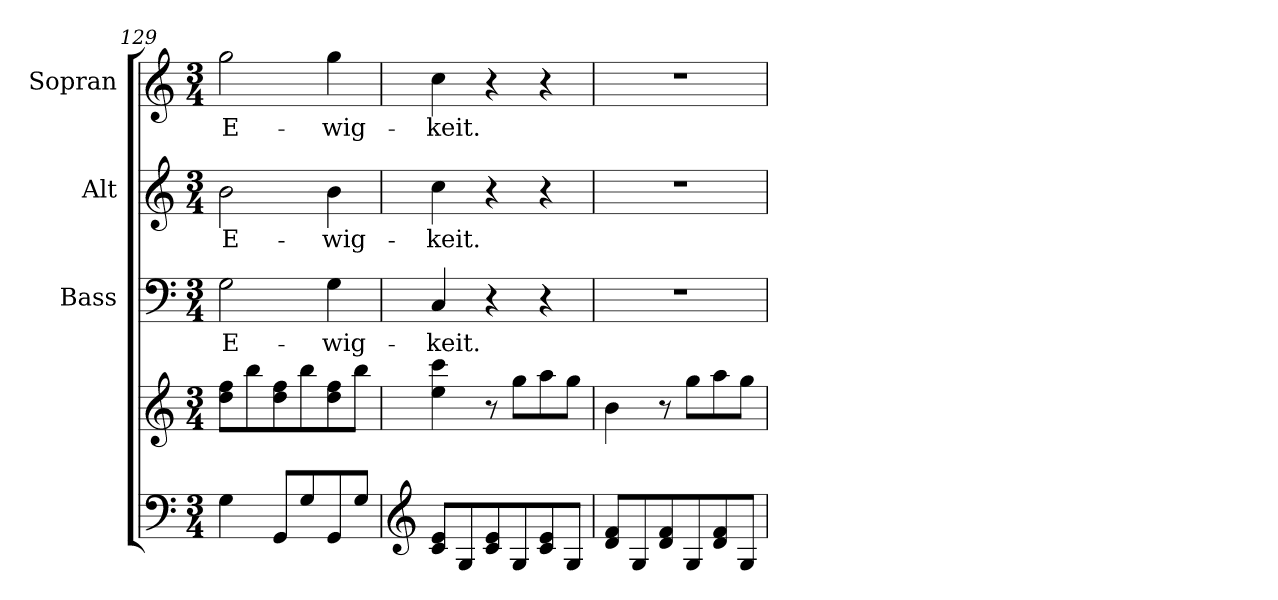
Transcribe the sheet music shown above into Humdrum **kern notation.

**kern	**kern	**kern	**text	**kern	**text	**kern	**text
*part4	*part4	*part3	*part3	*part2	*part2	*part1	*part1
*staff5	*staff4	*staff3	*staff3	*staff2	*staff2	*staff1	*staff1
*	*	*I"Bass	*	*I"Alt	*	*I"Sopran	*
*	*	*I'B.	*	*I'A.	*	*I'S.	*
*clefF4	*clefG2	*clefF4	*	*clefG2	*	*clefG2	*
*k[]	*k[]	*k[]	*	*k[]	*	*k[]	*
*C:	*C:	*C:	*	*C:	*	*C:	*
*M3/4	*M3/4	*M3/4	*	*M3/4	*	*M3/4	*
=129	=129	=129	=129	=129	=129	=129	=129
!	!	!	!LO:LY:b	!	!LO:LY:b	!	!LO:LY:b
4G\	8dd\ 8ff\L	2G\	E-	2b\	E-	2gg\	E-
.	8bb\	.	.	.	.	.	.
8GG/L	8dd\ 8ff\	.	.	.	.	.	.
8G/	8bb\	.	.	.	.	.	.
!	!	!	!LO:LY:b	!	!LO:LY:b	!	!LO:LY:b
8GG/	8dd\ 8ff\	4G\	-wig-	4b\	-wig-	4gg\	-wig-
8G/J	8bb\J	.	.	.	.	.	.
=130	=130	=130	=130	=130	=130	=130	=130
*clefG2	*	*	*	*	*	*	*
!	!	!	!LO:LY:b	!	!LO:LY:b	!	!LO:LY:b
8c/ 8e/L	4ee\ 4ccc\	4C/	-keit.	4cc\	-keit.	4cc\	-keit.
8G/	.	.	.	.	.	.	.
8c/ 8e/	8r	4r	.	4r	.	4r	.
8G/	8gg\L	.	.	.	.	.	.
8c/ 8e/	8aa\	4r	.	4r	.	4r	.
8G/J	8gg\J	.	.	.	.	.	.
=131	=131	=131	=131	=131	=131	=131	=131
8d/ 8f/L	4b\	2.r	.	2.r	.	2.r	.
8G/	.	.	.	.	.	.	.
8d/ 8f/	8r	.	.	.	.	.	.
8G/	8gg\L	.	.	.	.	.	.
8d/ 8f/	8aa\	.	.	.	.	.	.
8G/J	8gg\J	.	.	.	.	.	.
=	=	=	=	=	=	=	=
*-	*-	*-	*-	*-	*-	*-	*-
